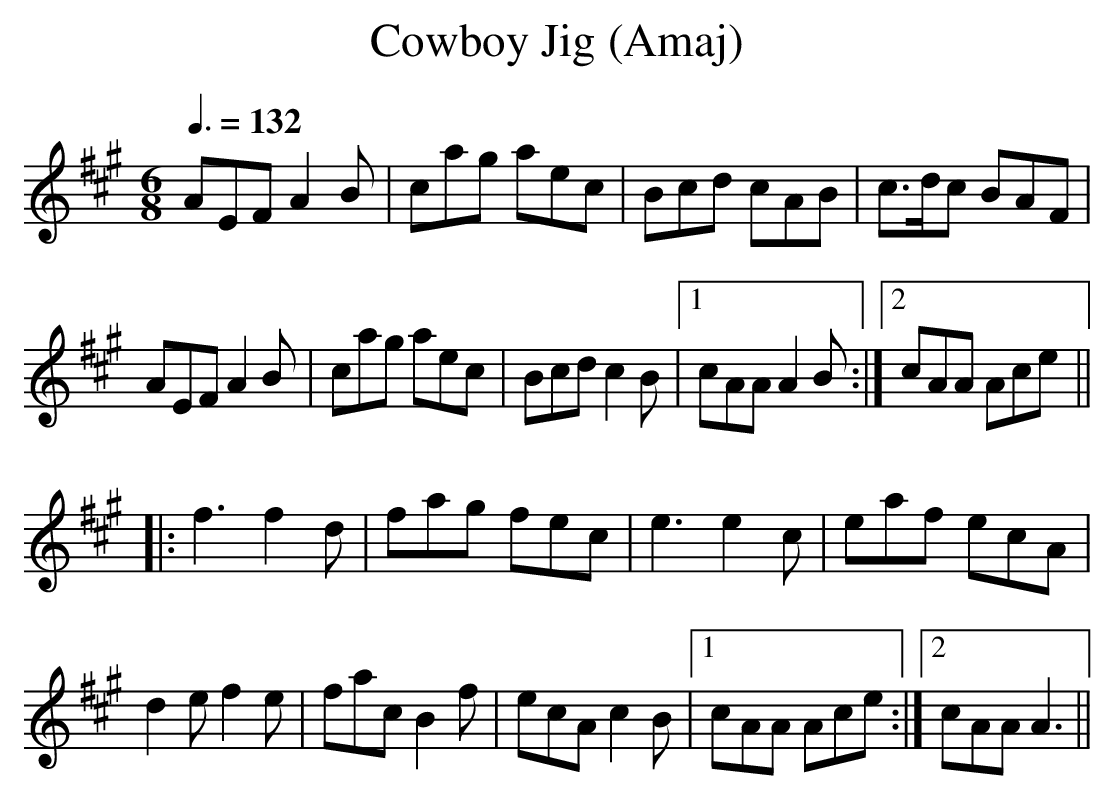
X:1
T:Cowboy Jig (Amaj)
Q:3/8=132
M:6/8
L:1/8
K:Amaj
AEF A2B|cag aec|Bcd cAB|c>dc BAF|
AEF A2B|cag aec|Bcd c2B|1cAA A2B:|2cAA Ace||
|:f3 f2d|fag fec|e3 e2c|eaf ecA|
d2e f2e|fac B2f|ecA c2B|1cAA Ace:|2cAA A3||
